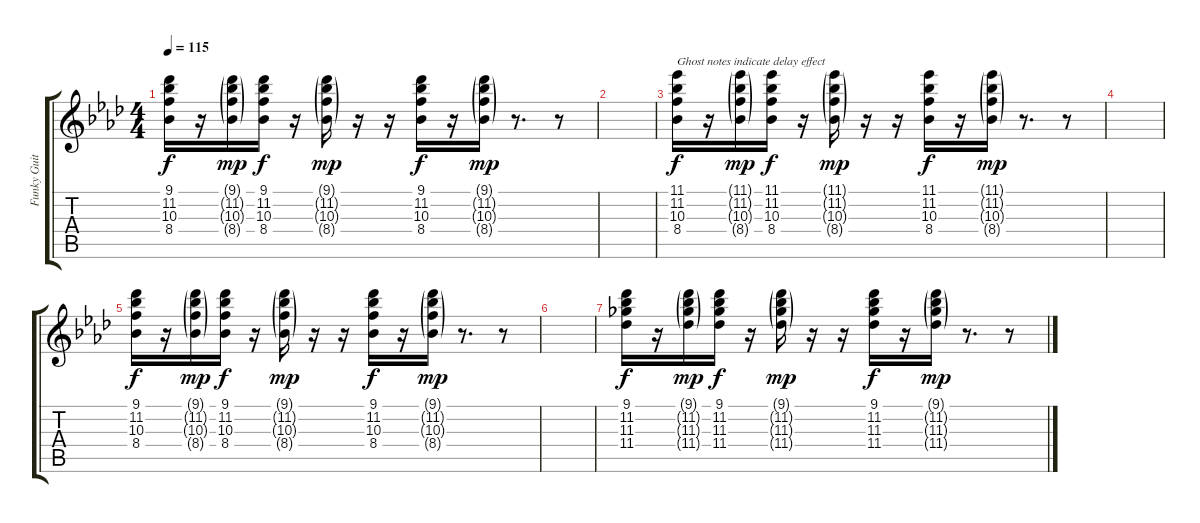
\track ("Funky Guitar (Right)" "Funky Guit") {instrument electricguitarclean}
\staff {score tabs}
\tuning (E4 B3 G3 D3 A2 E2) {hide}
\ts (4 4)
\tempo 115
\clef g2
\ks ab
(9.1 11.2 10.3 8.4).16{dy f} r.16 (9.1{g} 11.2{g} 10.3{g} 8.4{g}).16{dy mp} (9.1 11.2 10.3 8.4).16{dy f} r.16 (9.1{g} 11.2{g} 10.3{g} 8.4{g}).16{dy mp} r.16 r.16 (9.1 11.2 10.3 8.4).16{dy f} r.16 (9.1{g} 11.2{g} 10.3{g} 8.4{g}).16{dy mp} r.8{d} r.8 |
|
(11.1 11.2 10.3 8.4).16{txt "Ghost notes indicate delay effect" dy f} r.16 (11.1{g} 11.2{g} 10.3{g} 8.4{g}).16{dy mp} (11.1 11.2 10.3 8.4).16{dy f} r.16 (11.1{g} 11.2{g} 10.3{g} 8.4{g}).16{dy mp} r.16 r.16 (11.1 11.2 10.3 8.4).16{dy f} r.16 (11.1{g} 11.2{g} 10.3{g} 8.4{g}).16{dy mp} r.8{d} r.8 |
|
(9.1 11.2 10.3 8.4).16{dy f} r.16 (9.1{g} 11.2{g} 10.3{g} 8.4{g}).16{dy mp} (9.1 11.2 10.3 8.4).16{dy f} r.16 (9.1{g} 11.2{g} 10.3{g} 8.4{g}).16{dy mp} r.16 r.16 (9.1 11.2 10.3 8.4).16{dy f} r.16 (9.1{g} 11.2{g} 10.3{g} 8.4{g}).16{dy mp} r.8{d} r.8 |
|
(9.1 11.2 11.3 11.4).16{dy f} r.16 (9.1{g} 11.2{g} 11.3{g} 11.4{g}).16{dy mp} (9.1 11.2 11.3 11.4).16{dy f} r.16 (9.1{g} 11.2{g} 11.3{g} 11.4{g}).16{dy mp} r.16 r.16 (9.1 11.2 11.3 11.4).16{dy f} r.16 (9.1{g} 11.2{g} 11.3{g} 11.4{g}).16{dy mp} r.8{d} r.8
